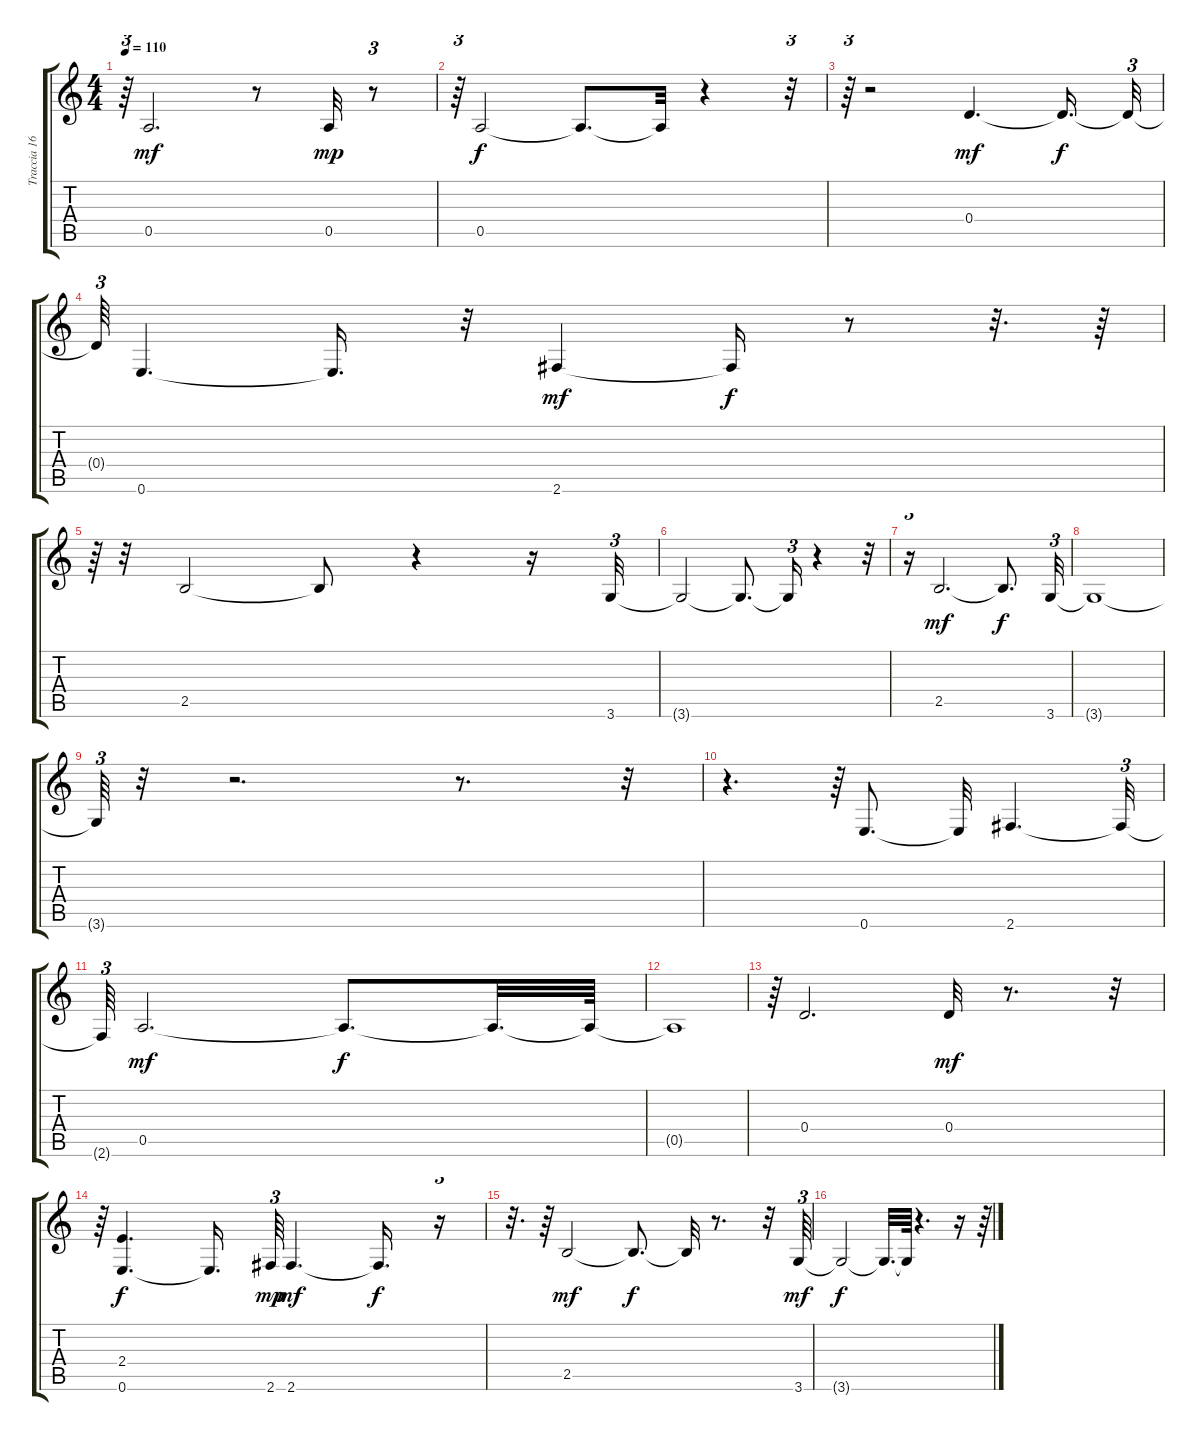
\track ("Traccia 16" "Traccia 16") {instrument distortionguitar}
\staff {score tabs}
\tuning (E4 B3 G3 D3 A2 E2) {hide}
\ts (4 4)
\tempo 110
\clef g2
\ks c
r.64{tu (3 2) dy mf} 0.5.2{d} r.8 0.5.32{dy mp} r.8{tu (3 2)} |
r.64{tu (3 2)} 0.5.2{dy f} 0.5{t}.8{d} 0.5{t}.32 r.4 r.32{tu (3 2)} |
r.64{tu (3 2)} r.2 0.4.4{d dy mf} 0.4{t}.16{d dy f} 0.4{t}.32{tu (3 2)} |
0.4{t}.64{tu (3 2)} 0.6.4{d} 0.6{t}.16{d} r.32 2.6.4{dy mf} 2.6{t}.16{dy f} r.8 r.32{d} r.64 |
r.64{tu (3 2)} r.32 2.5.2 2.5{t}.8 r.4 r.16 3.6.32{tu (3 2)} |
3.6{t}.2 3.6{t}.8{d} 3.6{t}.16{tu (3 2)} r.4 r.32{tu (3 2)} |
r.16{tu (3 2)} 2.5.2{d dy mf} 2.5{t}.8{d dy f} 3.6.32{tu (3 2)} |
3.6{t}.1 |
3.6{t}.64{tu (3 2)} r.32 r.2{d} r.8{d} r.32{tu (3 2)} |
r.4{d} r.64{tu (3 2)} 0.6.8{d} 0.6{t}.32 2.6.4{d} 2.6{t}.32{tu (3 2)} |
2.6{t}.64{tu (3 2)} 0.5.2{d dy mf} 0.5{t}.8{d dy f} 0.5{t}.32{d} 0.5{t}.64 |
0.5{t}.1 |
r.64{tu (3 2)} 0.4.2{d} 0.4.32{dy mf} r.8{d} r.32{tu (3 2)} |
r.64{tu (3 2)} (2.4 0.6).4{d dy f} 0.6{t}.16{d} 2.6.64{tu (3 2) dy mp} 2.6.4{d dy mf} 2.6{t}.16{d dy f} r.16{tu (3 2)} |
r.32{d} r.64 2.5.2{dy mf} 2.5{t}.8{d dy f} 2.5{t}.32 r.8{d} r.32 3.6.64{tu (3 2) dy mf} |
3.6{t}.2{dy f} 3.6{t}.32{d} 3.6{t}.64 r.4{d} r.16 r.64{tu (3 2)}
